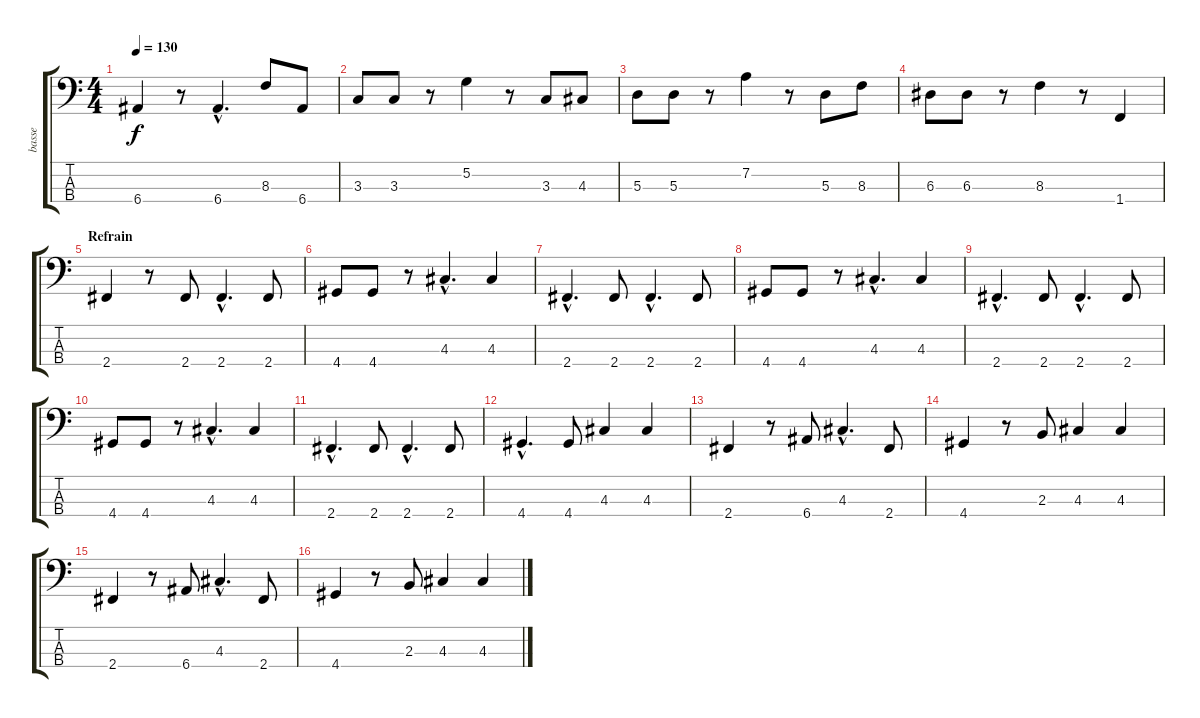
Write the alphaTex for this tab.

\track ("basse" "basse") {instrument electricbassfinger}
\staff {score tabs}
\tuning (G2 D2 A1 E1) {hide}
\ts (4 4)
\tempo 130
\clef f4
\ks c
6.4.4{dy f} r.8 6.4{hac}.4{d} 8.3.8 6.4.8 |
3.3.8 3.3.8 r.8 5.2.4 r.8 3.3.8 4.3.8 |
5.3.8 5.3.8 r.8 7.2.4 r.8 5.3.8 8.3.8 |
6.3.8 6.3.8 r.8 8.3.4 r.8 1.4.4 |
\section ("" "Refrain")
2.4.4 r.8 2.4.8 2.4{hac}.4{d} 2.4.8 |
4.4.8 4.4.8 r.8 4.3{hac}.4{d} 4.3.4 |
2.4{hac}.4{d} 2.4.8 2.4{hac}.4{d} 2.4.8 |
4.4.8 4.4.8 r.8 4.3{hac}.4{d} 4.3.4 |
2.4{hac}.4{d} 2.4.8 2.4{hac}.4{d} 2.4.8 |
4.4.8 4.4.8 r.8 4.3{hac}.4{d} 4.3.4 |
2.4{hac}.4{d} 2.4.8 2.4{hac}.4{d} 2.4.8 |
4.4{hac}.4{d} 4.4.8 4.3.4 4.3.4 |
2.4.4 r.8 6.4.8 4.3{hac}.4{d} 2.4.8 |
4.4.4 r.8 2.3.8 4.3.4 4.3.4 |
2.4.4 r.8 6.4.8 4.3{hac}.4{d} 2.4.8 |
4.4.4 r.8 2.3.8 4.3.4 4.3.4
